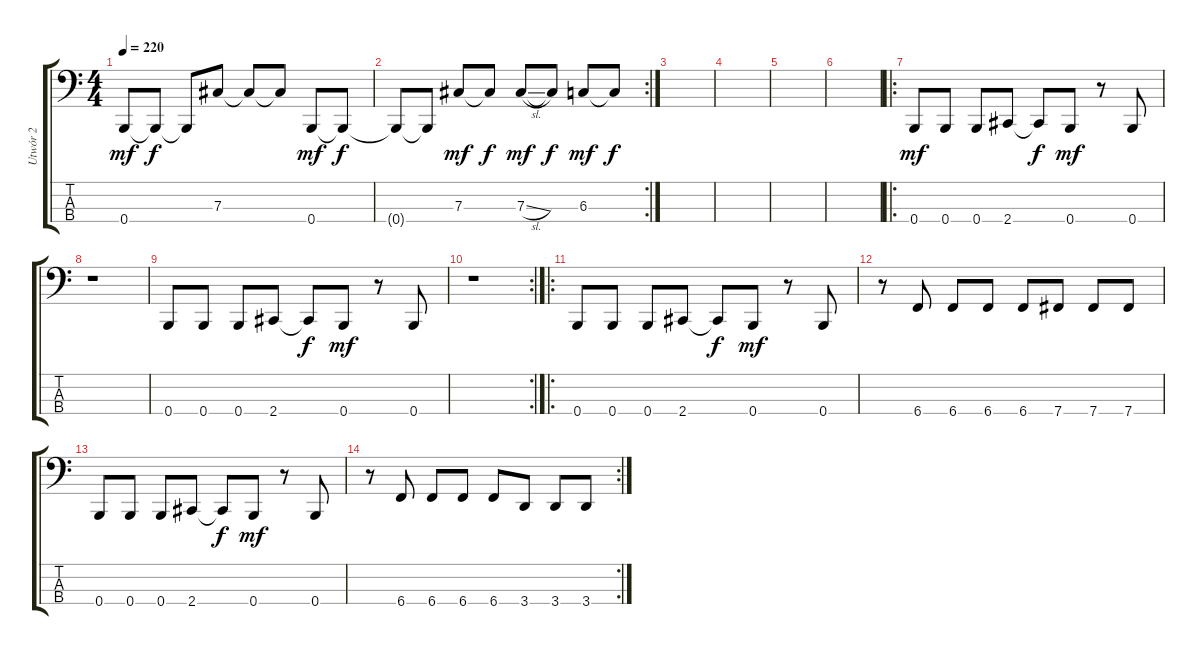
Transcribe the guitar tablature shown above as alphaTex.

\track ("Utwór 2" "Utwór 2") {instrument electricbassfinger}
\staff {score tabs}
\tuning (E2 B1 Gb1 B0) {hide}
\ts (4 4)
\tempo 220
\clef f4
\ks c
0.4.8{dy mf} 0.4{t}.8{dy f} 0.4{t}.8 7.3.8 7.3{t}.8 7.3{t}.8 0.4.8{dy mf} 0.4{t}.8{dy f} |
\rc 2
0.4{t}.8 0.4{t}.8 7.3.8{dy mf} 7.3{t}.8{dy f} 7.3{sl}.8{dy mf} 7.3{t}.8{dy f} 6.3.8{dy mf} 6.3{t}.8{dy f} |
|
|
|
|
\ro
0.4.8{dy mf} 0.4.8 0.4.8 2.4.8 2.4{t}.8{dy f} 0.4.8{dy mf} r.8 0.4.8 |
r.1 |
0.4.8 0.4.8 0.4.8 2.4.8 2.4{t}.8{dy f} 0.4.8{dy mf} r.8 0.4.8 |
\rc 2
r.1 |
\ro
0.4.8 0.4.8 0.4.8 2.4.8 2.4{t}.8{dy f} 0.4.8{dy mf} r.8 0.4.8 |
r.8 6.4.8 6.4.8 6.4.8 6.4.8 7.4.8 7.4.8 7.4.8 |
0.4.8 0.4.8 0.4.8 2.4.8 2.4{t}.8{dy f} 0.4.8{dy mf} r.8 0.4.8 |
\rc 2
r.8 6.4.8 6.4.8 6.4.8 6.4.8 3.4.8 3.4.8 3.4.8
